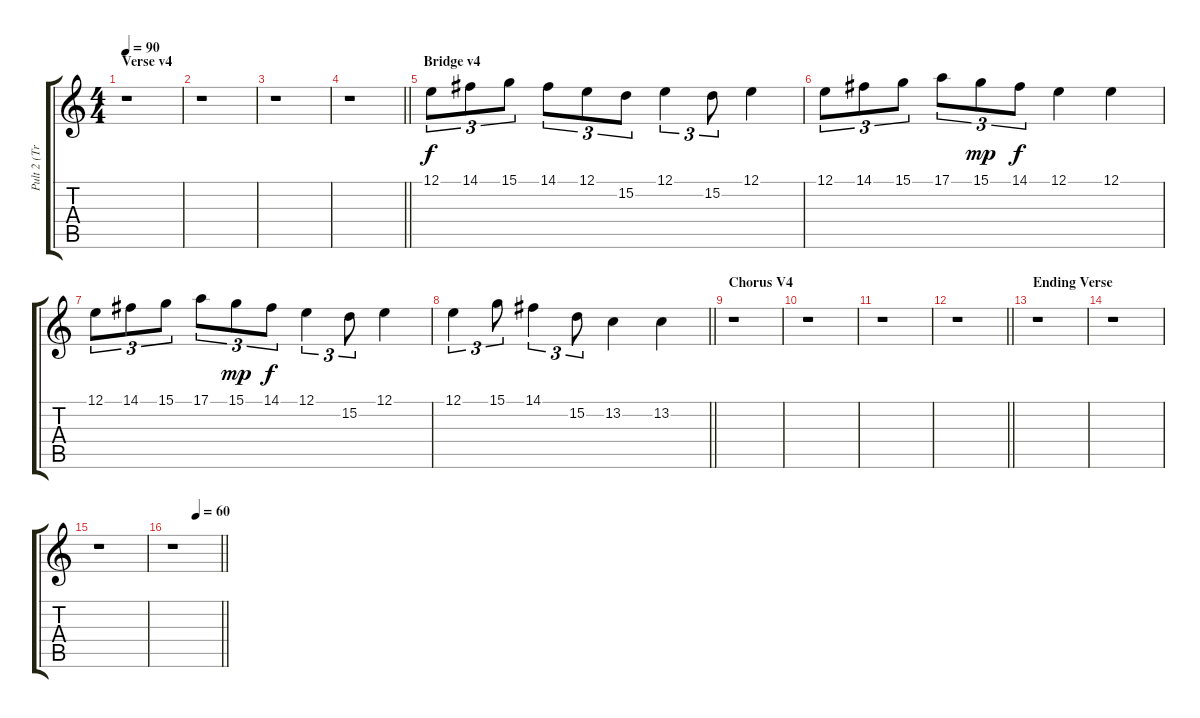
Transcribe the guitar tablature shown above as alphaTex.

\track ("Pult 2 (Trumpet)" "Pult 2 (Tr") {instrument trumpet}
\staff {score tabs}
\tuning (E4 B3 G3 D3 A2 E2) {hide}
\ts (4 4)
\section ("" "Verse v4")
\tempo 90
\clef g2
\ks c
r.1{dy f} |
r.1 |
r.1 |
\barLineRight lightlight
r.1 |
\section ("" "Bridge v4")
12.1.8{tu (3 2)} 14.1.8{tu (3 2)} 15.1.8{tu (3 2)} 14.1.8{tu (3 2)} 12.1.8{tu (3 2)} 15.2.8{tu (3 2)} 12.1.4{tu (3 2)} 15.2.8{tu (3 2)} 12.1.4 |
12.1.8{tu (3 2)} 14.1.8{tu (3 2)} 15.1.8{tu (3 2)} 17.1.8{tu (3 2)} 15.1.8{tu (3 2) dy mp} 14.1.8{tu (3 2) dy f} 12.1.4 12.1.4 |
12.1.8{tu (3 2)} 14.1.8{tu (3 2)} 15.1.8{tu (3 2)} 17.1.8{tu (3 2)} 15.1.8{tu (3 2) dy mp} 14.1.8{tu (3 2) dy f} 12.1.4{tu (3 2)} 15.2.8{tu (3 2)} 12.1.4 |
\barLineRight lightlight
12.1.4{tu (3 2)} 15.1.8{tu (3 2)} 14.1.4{tu (3 2)} 15.2.8{tu (3 2)} 13.2.4 13.2.4 |
\section ("" "Chorus V4")
r.1 |
r.1 |
r.1 |
\barLineRight lightlight
r.1 |
\section ("" "Ending Verse")
r.1 |
r.1 |
r.1 |
\tempo (60 0.5)
\barLineRight lightlight
r.1
